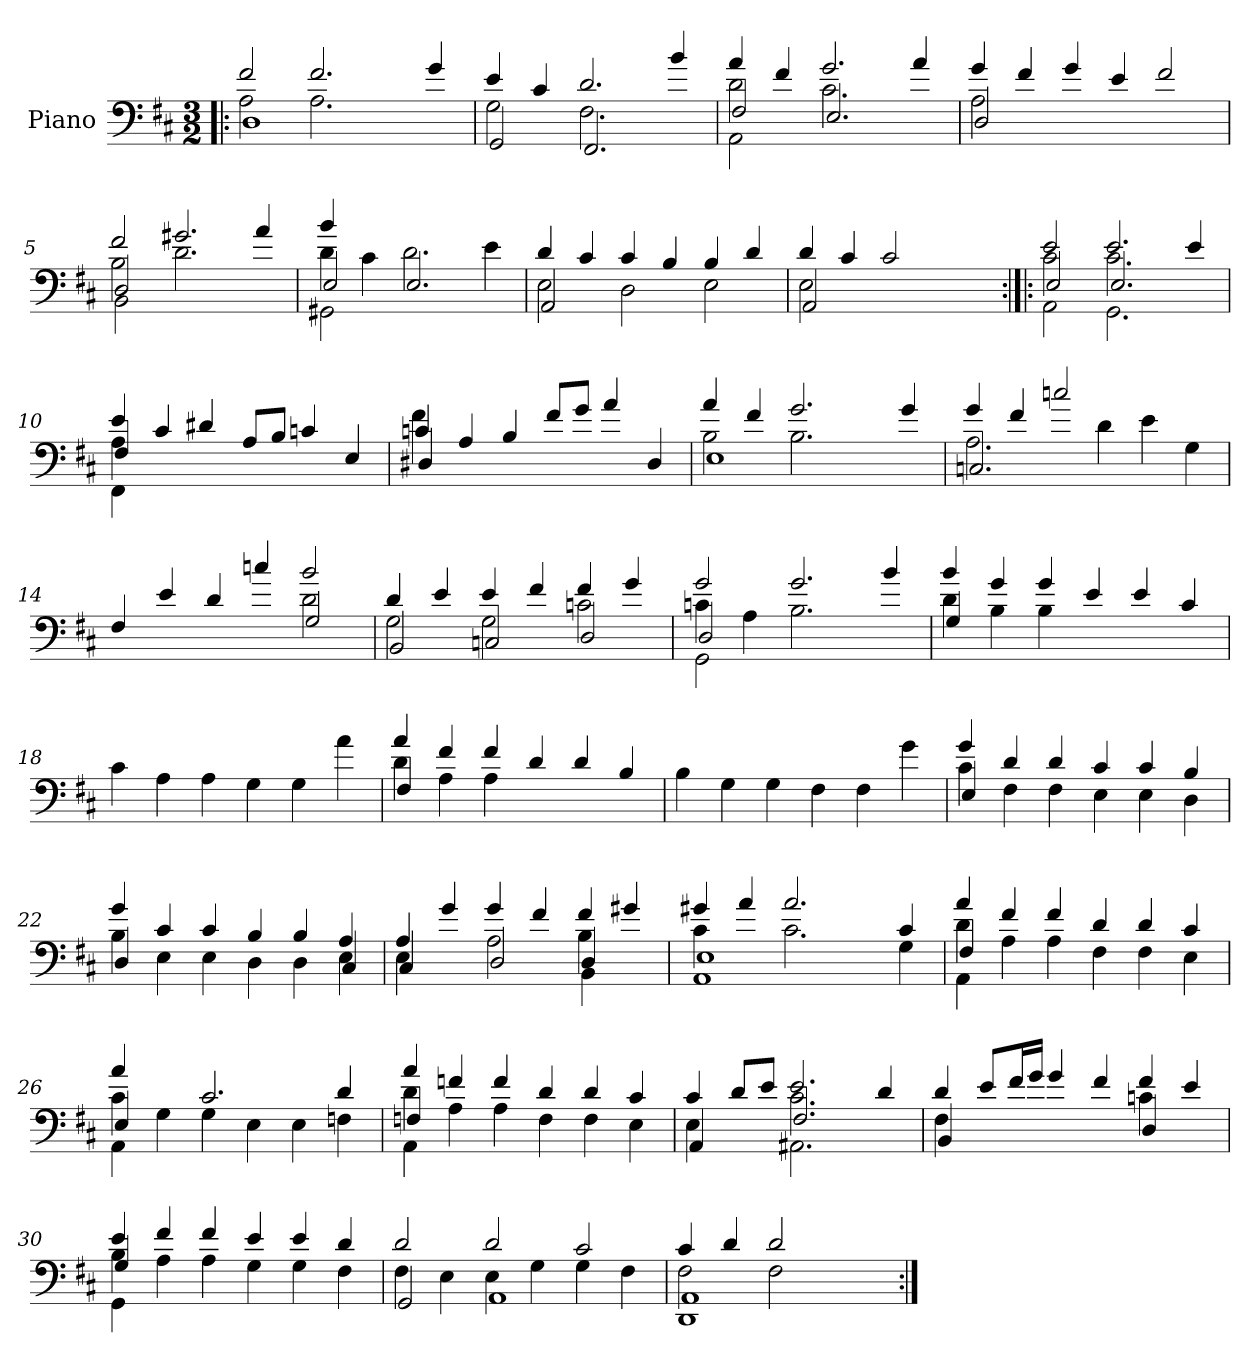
**kern
*part1
*staff1
*I"Piano
*I'Pno.
*clefF4
*k[f#c#]
*M3/2
*MM120
=1!|:
*^
*	*^
2f#/	2A\	1D
2.f#/	2.A\	.
.	.	2ryy
4g/	4ryy	.
=2	=2	=2
4e/	2G\	2GG/
4c#/	.	.
2.d/	2.F#\	2.FF#/
4b/	4ryy	4ryy
=3	=3	=3
*	*	*^
4a/	2d\	2F#/	2AA\
4f#/	.	.	.
2.g/	2.c#\	2.E/	1ryy
4a/	4ryy	4ryy	.
*	*	*v	*v
=4	=4	=4
4g/	2A\	2D/
4f#/	.	.
4g/	1ryy	1ryy
4e/	.	.
2f#/	.	.
=5	=5	=5
*	*	*^
2f#/	2B\	2D/	2BB\
2.g#X/	2.d\	1ryy	1ryy
4a/	4ryy	.	.
=6	=6	=6	=6
4b/	4d\	2E/	2GG#X\
4ryy	4c#\	.	.
1ryy	2.d\	2.E/	1ryy
.	4e\	4ryy	.
*	*	*v	*v
!!LO:LB:g=z
=7	=7	=7
4d/	2E\	2AA/
4c#/	.	.
4c#/	2D\	1ryy
4B/	.	.
4B/	2E\	.
4d/	.	.
=8	=8	=8
4d/	2E\	2AA/
4c#/	.	.
2c#/	1ryy	1ryy
2ryy	.	.
=9:|!|:	=9:|!|:	=9:|!|:
*	*	*^
2e/	2c#\	2E/	2AA\
2.e/	2.c#\	2.E/	2.GG\
4e/	4ryy	4ryy	4ryy
=10	=10	=10	=10
4e/	4A\	4F#/	4FF#\
4c#/	4ryy	4ryy	4ryy
4d#X/	1ryy	1ryy	1ryy
8A/L	.	.	.
8B/J	.	.	.
4cn/	.	.	.
4E/	.	.	.
*	*	*v	*v
=11	=11	=11
4cn/	4f#\	4D#X/
4A/	4ryy	4ryy
4B/	1ryy	1ryy
8f#/L	.	.
8g/J	.	.
4a/	.	.
4D#/	.	.
!!LO:LB:g=z	!!	!!
=12	=12	=12
4a/	2B\	1E
4f#/	.	.
2.g/	2.B\	.
.	.	2ryy
4g/	4ryy	.
=13	=13	=13
4g/	2.A\	2.Cn/
4f#/	.	.
2ccn/	.	.
.	4d\	4ryy
2ryy	4e\	2ryy
.	4G\	.
=14	=14	=14
4F#/	2ryy	2ryy
4e/	.	.
4d/	2ryy	2ryy
4ccn/	.	.
2b/	2d\	2G/
=15	=15	=15
4d/	2G\	2BB/
4e/	.	.
4e/	2G\	2Cn/
4f#/	.	.
4f#/	2cn\	2D/
4g/	.	.
=16	=16	=16
*	*	*^
2g/	4cn\	2D/	2GG\
.	4A\	.	.
2.g/	2.B\	1ryy	1ryy
4b/	4ryy	.	.
*	*	*v	*v
!!LO:LB:g=z
=17	=17	=17
4b/	4d\	4G/
4g/	4B\	4ryy
4g/	4B\	1ryy
4e/	4ryy	.
4e/	2ryy	.
4c#/	.	.
*v	*v	*v
=18
4c#\
4A\
4A\
4G\
4G\
4a\
=19
*^
*	*^
4a/	4d\	4F#/
4f#/	4A\	4ryy
4f#/	4A\	1ryy
4d/	4ryy	.
4d/	2ryy	.
4B/	.	.
*v	*v	*v
=20
4B\
4G\
4G\
4F#\
4F#\
4g\
=21
*^
*	*^
4g/	4c#\	4E/
4d/	4F#\	4ryy
4d/	4F#\	1ryy
4c#/	4E\	.
4c#/	4E\	.
4B/	4D\	.
!!LO:LB:g=z	!!	!!
=22	=22	=22
4g/	4B\	4D/
4c#/	4E\	2ryy
4c#/	4E\	.
4B/	4D\	2ryy
4B/	4D\	.
4A/	4E\	4C#/
=23	=23	=23
*	*	*^
4A/	4E\	4C#/	2ryy
4g/	4ryy	4ryy	.
4g/	2A\	2D/	2ryy
4f#/	.	.	.
4f#/	4B\	4D/	4BB\
4g#X/	4ryy	4ryy	4ryy
=24	=24	=24	=24
4g#X/	4c#\	1E	1AA
4a/	4ryy	.	.
2.a/	2.c#\	.	.
.	.	2ryy	2ryy
4c#/	4G\	.	.
=25	=25	=25	=25
4a/	4d\	4F#/	4AA\
4f#/	4A\	4ryy	4ryy
4f#/	4A\	1ryy	1ryy
4d/	4F#\	.	.
4d/	4F#\	.	.
4c#/	4E\	.	.
=26	=26	=26	=26
4a/	4c#\	4E/	4AA\
4ryy	4G\	4ryy	4ryy
2.c#/	4G\	1ryy	1ryy
.	4E\	.	.
.	4E\	.	.
4d/	4Fn\	.	.
!!LO:LB:g=z	!!	!!	!!
=27	=27	=27	=27
4a/	4d\	4Fn/	4AA\
4fn/	4A\	4ryy	4ryy
4f/	4A\	1ryy	1ryy
4d/	4F\	.	.
4d/	4F\	.	.
4c#/	4E\	.	.
=28	=28	=28	=28
4c#/	4E\	4AA/	4ryy
8d/L	4ryy	4ryy	4ryy
8e/J	.	.	.
2.e/	2.c#\	2.F#/	2.AA#X\
4d/	4ryy	4ryy	4ryy
=29	=29	=29	=29
4d/	4F#\	4BB/	1.ryy
8e/L	4ryy	4ryy	.
16f#/L	.	.	.
16g/JJ	.	.	.
4g/	4ryy	4ryy	.
4f#/	4ryy	4ryy	.
4f#/	4cn\	4D/	.
4e/	4ryy	4ryy	.
=30	=30	=30	=30
4e/	4B\	4G/	4GG\
4f#/	4A\	4ryy	4ryy
4f#/	4A\	1ryy	1ryy
4e/	4G\	.	.
4e/	4G\	.	.
4d/	4F#\	.	.
*	*	*v	*v
!!LO:LB:g=z
=31	=31	=31
2d/	4F#\	2GG/
.	4E\	.
2d/	4E\	1AA
.	4G\	.
2c#/	4G\	.
.	4F#\	.
=32	=32	=32
*	*	*^
4c#/	2F#\	1AA	1DD
4d/	.	.	.
2d/	2F#\	.	.
2ryy	2ryy	2ryy	2ryy
*v	*v	*v	*v
=:|!
*-
